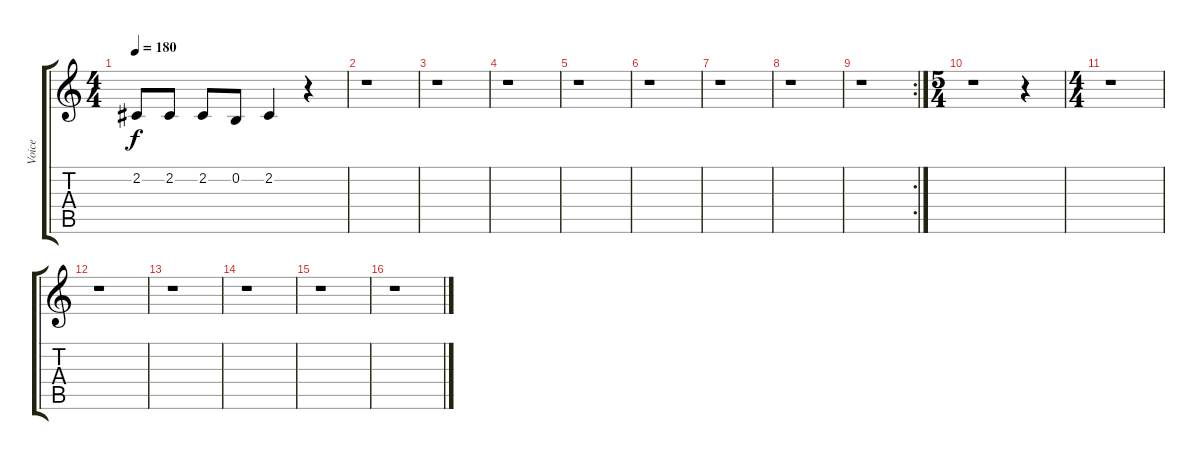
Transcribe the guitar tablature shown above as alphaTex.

\track ("Voice" "Voice") {instrument oboe}
\staff {score tabs}
\tuning (E4 B3 G3 D3 A2 E2) {hide}
\ts (4 4)
\tempo 180
\clef g2
\ks c
2.2.8{dy f} 2.2.8 2.2.8 0.2.8 2.2.4 r.4 |
r.1 |
r.1 |
r.1 |
r.1 |
r.1 |
r.1 |
r.1 |
\rc 2
r.1 |
\ts (5 4)
r.1 r.4 |
\ts (4 4)
r.1 |
r.1 |
r.1 |
r.1 |
r.1 |
r.1
